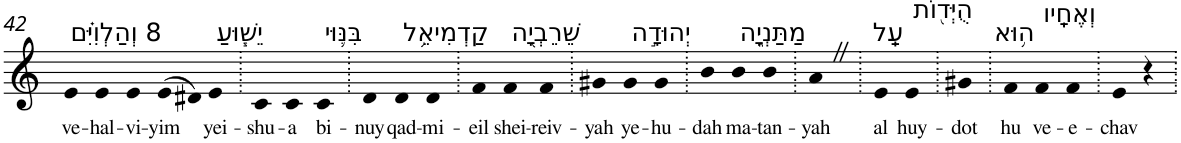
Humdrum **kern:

**kern	**text
*part1	*part1
*staff1	*staff1
*I"Piano	*
*I'Pno	*
!!LO:PB:g=z
*clefG2	*
*k[]	*
=42	=42
!LO:TX:a:t=8 וְהַלְוִיִּ֗ם	!
!	!LO:LY:b
4e	ve-
!	!LO:LY:b
4e	-hal-
!	!LO:LY:b
4e	-vi-
!	!LO:LY:b
(>8e	-yim
8d#X)	.
!LO:TX:a:t=יֵשׁ֧וּעַ	!
!	!LO:LY:b
4e	yei-
=43.	=43.
!	!LO:LY:b
4c	-shu-
!	!LO:LY:b
4c	-a
!LO:TX:a:t=בִּנּ֛וּי	!
!	!LO:LY:b
4c	bi-
=44.	=44.
!	!LO:LY:b
4d	-nuy
!LO:TX:a:t=קַדְמִיאֵ֥ל	!
!	!LO:LY:b
4d	qad-
!	!LO:LY:b
4d	-mi-
=45.	=45.
!	!LO:LY:b
4f	-eil
!LO:TX:a:t=שֵׁרֵבְיָ֖ה	!
!	!LO:LY:b
4f	shei-
!	!LO:LY:b
4f	-reiv-
=46.	=46.
!	!LO:LY:b
4g#X	-yah
!LO:TX:a:t=יְהוּדָ֣ה	!
!	!LO:LY:b
4g#	ye-
!	!LO:LY:b
4g#	-hu-
=47.	=47.
!	!LO:LY:b
4b	-dah
!LO:TX:a:t=מַתַּנְיָ֑ה	!
!	!LO:LY:b
4b	ma-
!	!LO:LY:b
4b	-tan-
=48.	=48.
!	!LO:LY:b
4aZ	-yah
=49.	=49.
!LO:TX:a:t=עַֽל	!
!	!LO:LY:b
4e	al
!LO:TX:a:t=הֻיְּד֖וֹת	!
!	!LO:LY:b
4e	huy-
=50.	=50.
!	!LO:LY:b
4g#X	-dot
=51.	=51.
!LO:TX:a:t=ה֥וּא	!
!	!LO:LY:b
4f	hu
!LO:TX:a:t=וְאֶחָֽיו	!
!	!LO:LY:b
4f	ve-
!	!LO:LY:b
4f	-e-
=52.	=52.
!	!LO:LY:b
4e	-chav
4r	.
=.	=.
*-	*-
